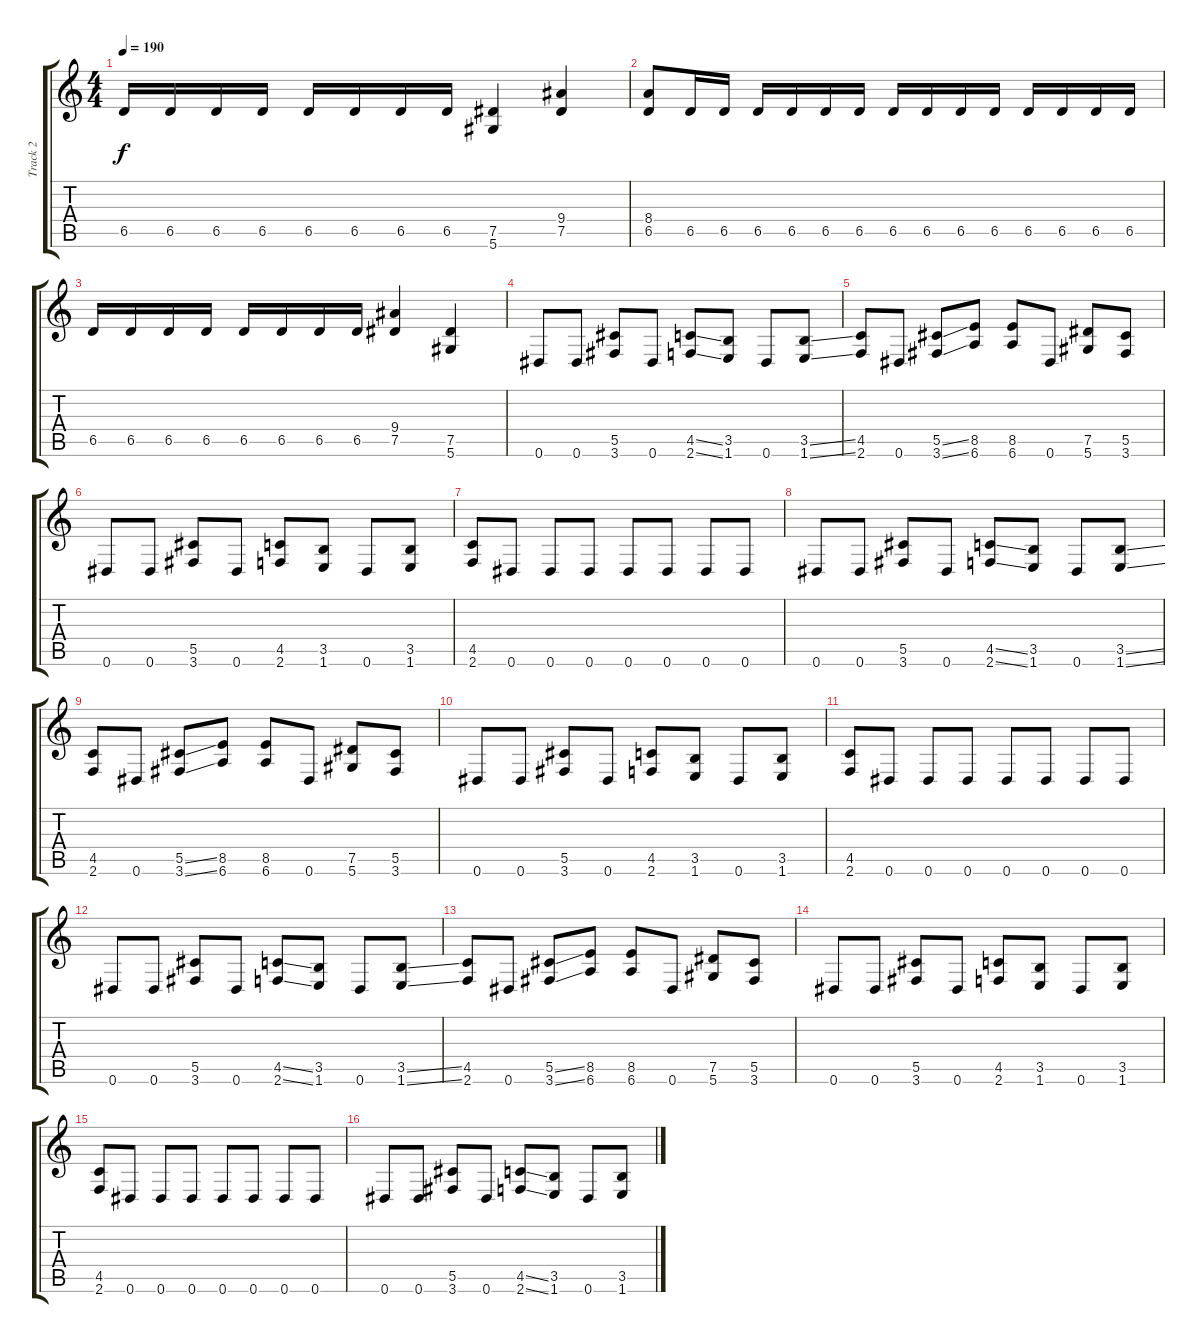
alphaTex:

\track ("Track 2" "Track 2") {instrument distortionguitar}
\staff {score tabs}
\tuning (Eb4 Bb3 Gb3 Db3 Ab2 Eb2) {hide}
\ts (4 4)
\tempo 190
\clef g2
\ks c
6.5.16{dy f} 6.5.16 6.5.16 6.5.16 6.5.16 6.5.16 6.5.16 6.5.16 (7.5 5.6).4 (9.4 7.5).4 |
(8.4 6.5).8 6.5.16 6.5.16 6.5.16 6.5.16 6.5.16 6.5.16 6.5.16 6.5.16 6.5.16 6.5.16 6.5.16 6.5.16 6.5.16 6.5.16 |
6.5.16 6.5.16 6.5.16 6.5.16 6.5.16 6.5.16 6.5.16 6.5.16 (9.4 7.5).4 (7.5 5.6).4 |
0.6.8 0.6.8 (5.5 3.6).8 0.6.8 (4.5{ss} 2.6{ss}).8 (3.5 1.6).8 0.6.8 (3.5{ss} 1.6{ss}).8 |
(4.5 2.6).8 0.6.8 (5.5{ss} 3.6{ss}).8 (8.5 6.6).8 (8.5 6.6).8 0.6.8 (7.5 5.6).8 (5.5 3.6).8 |
0.6.8 0.6.8 (5.5 3.6).8 0.6.8 (4.5 2.6).8 (3.5 1.6).8 0.6.8 (3.5 1.6).8 |
(4.5 2.6).8 0.6.8 0.6.8 0.6.8 0.6.8 0.6.8 0.6.8 0.6.8 |
0.6.8 0.6.8 (5.5 3.6).8 0.6.8 (4.5{ss} 2.6{ss}).8 (3.5 1.6).8 0.6.8 (3.5{ss} 1.6{ss}).8 |
(4.5 2.6).8 0.6.8 (5.5{ss} 3.6{ss}).8 (8.5 6.6).8 (8.5 6.6).8 0.6.8 (7.5 5.6).8 (5.5 3.6).8 |
0.6.8 0.6.8 (5.5 3.6).8 0.6.8 (4.5 2.6).8 (3.5 1.6).8 0.6.8 (3.5 1.6).8 |
(4.5 2.6).8 0.6.8 0.6.8 0.6.8 0.6.8 0.6.8 0.6.8 0.6.8 |
0.6.8 0.6.8 (5.5 3.6).8 0.6.8 (4.5{ss} 2.6{ss}).8 (3.5 1.6).8 0.6.8 (3.5{ss} 1.6{ss}).8 |
(4.5 2.6).8 0.6.8 (5.5{ss} 3.6{ss}).8 (8.5 6.6).8 (8.5 6.6).8 0.6.8 (7.5 5.6).8 (5.5 3.6).8 |
0.6.8 0.6.8 (5.5 3.6).8 0.6.8 (4.5 2.6).8 (3.5 1.6).8 0.6.8 (3.5 1.6).8 |
(4.5 2.6).8 0.6.8 0.6.8 0.6.8 0.6.8 0.6.8 0.6.8 0.6.8 |
0.6.8 0.6.8 (5.5 3.6).8 0.6.8 (4.5{ss} 2.6{ss}).8 (3.5 1.6).8 0.6.8 (3.5{ss} 1.6{ss}).8
